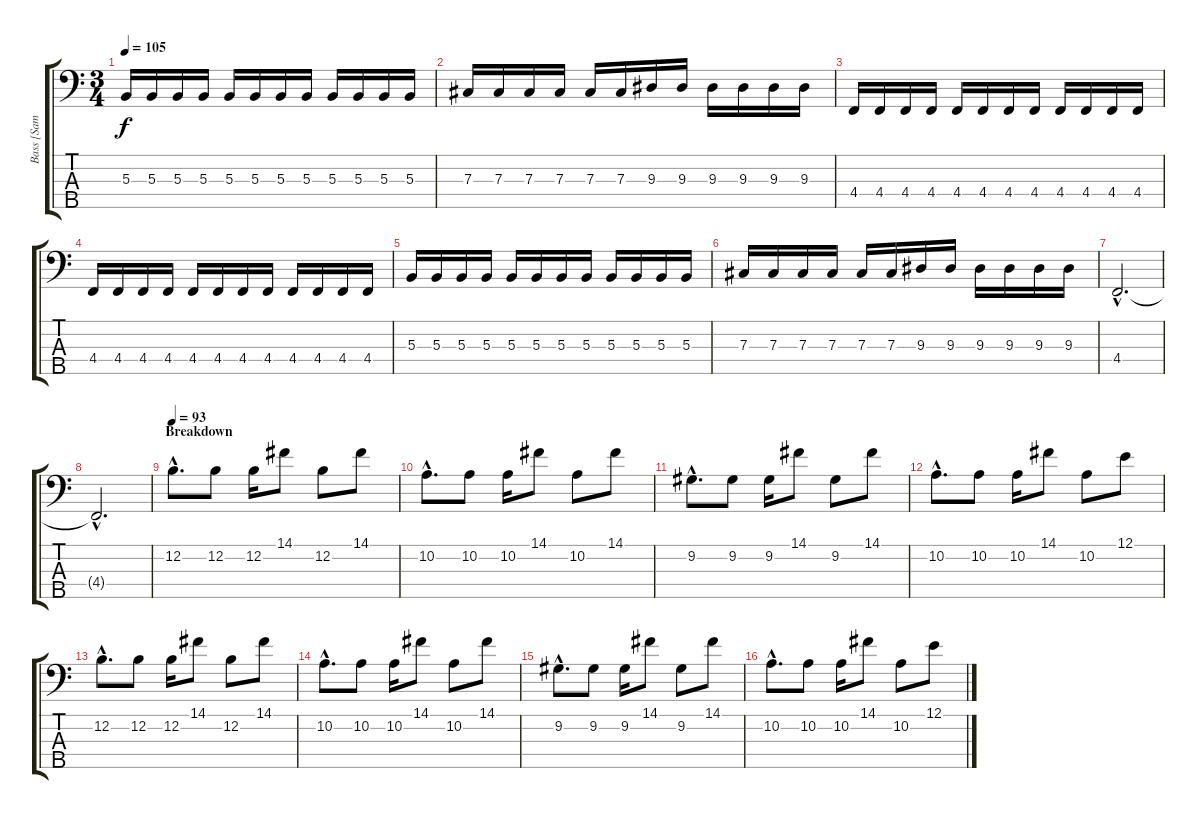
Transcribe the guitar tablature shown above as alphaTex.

\track ("Bass [Sam Rivers]" "Bass [Sam ") {instrument electricbassfinger}
\staff {score tabs}
\tuning (E2 B1 Gb1 Db1 Ab0) {hide}
\ts (3 4)
\tempo 105
\clef f4
\ks c
5.3.16{dy f} 5.3.16 5.3.16 5.3.16 5.3.16 5.3.16 5.3.16 5.3.16 5.3.16 5.3.16 5.3.16 5.3.16 |
7.3.16 7.3.16 7.3.16 7.3.16 7.3.16 7.3.16 9.3.16 9.3.16 9.3.16 9.3.16 9.3.16 9.3.16 |
4.4.16 4.4.16 4.4.16 4.4.16 4.4.16 4.4.16 4.4.16 4.4.16 4.4.16 4.4.16 4.4.16 4.4.16 |
4.4.16 4.4.16 4.4.16 4.4.16 4.4.16 4.4.16 4.4.16 4.4.16 4.4.16 4.4.16 4.4.16 4.4.16 |
5.3.16 5.3.16 5.3.16 5.3.16 5.3.16 5.3.16 5.3.16 5.3.16 5.3.16 5.3.16 5.3.16 5.3.16 |
7.3.16 7.3.16 7.3.16 7.3.16 7.3.16 7.3.16 9.3.16 9.3.16 9.3.16 9.3.16 9.3.16 9.3.16 |
4.4{hac}.2{d} |
4.4{hac t}.2{d} |
\section ("" "Breakdown")
\tempo 93
12.2{hac}.8{d} 12.2.8 12.2.16 14.1.8 12.2.8 14.1.8 |
10.2{hac}.8{d} 10.2.8 10.2.16 14.1.8 10.2.8 14.1.8 |
9.2{hac}.8{d} 9.2.8 9.2.16 14.1.8 9.2.8 14.1.8 |
10.2{hac}.8{d} 10.2.8 10.2.16 14.1.8 10.2.8 12.1.8 |
12.2{hac}.8{d} 12.2.8 12.2.16 14.1.8 12.2.8 14.1.8 |
10.2{hac}.8{d} 10.2.8 10.2.16 14.1.8 10.2.8 14.1.8 |
9.2{hac}.8{d} 9.2.8 9.2.16 14.1.8 9.2.8 14.1.8 |
10.2{hac}.8{d} 10.2.8 10.2.16 14.1.8 10.2.8 12.1.8
